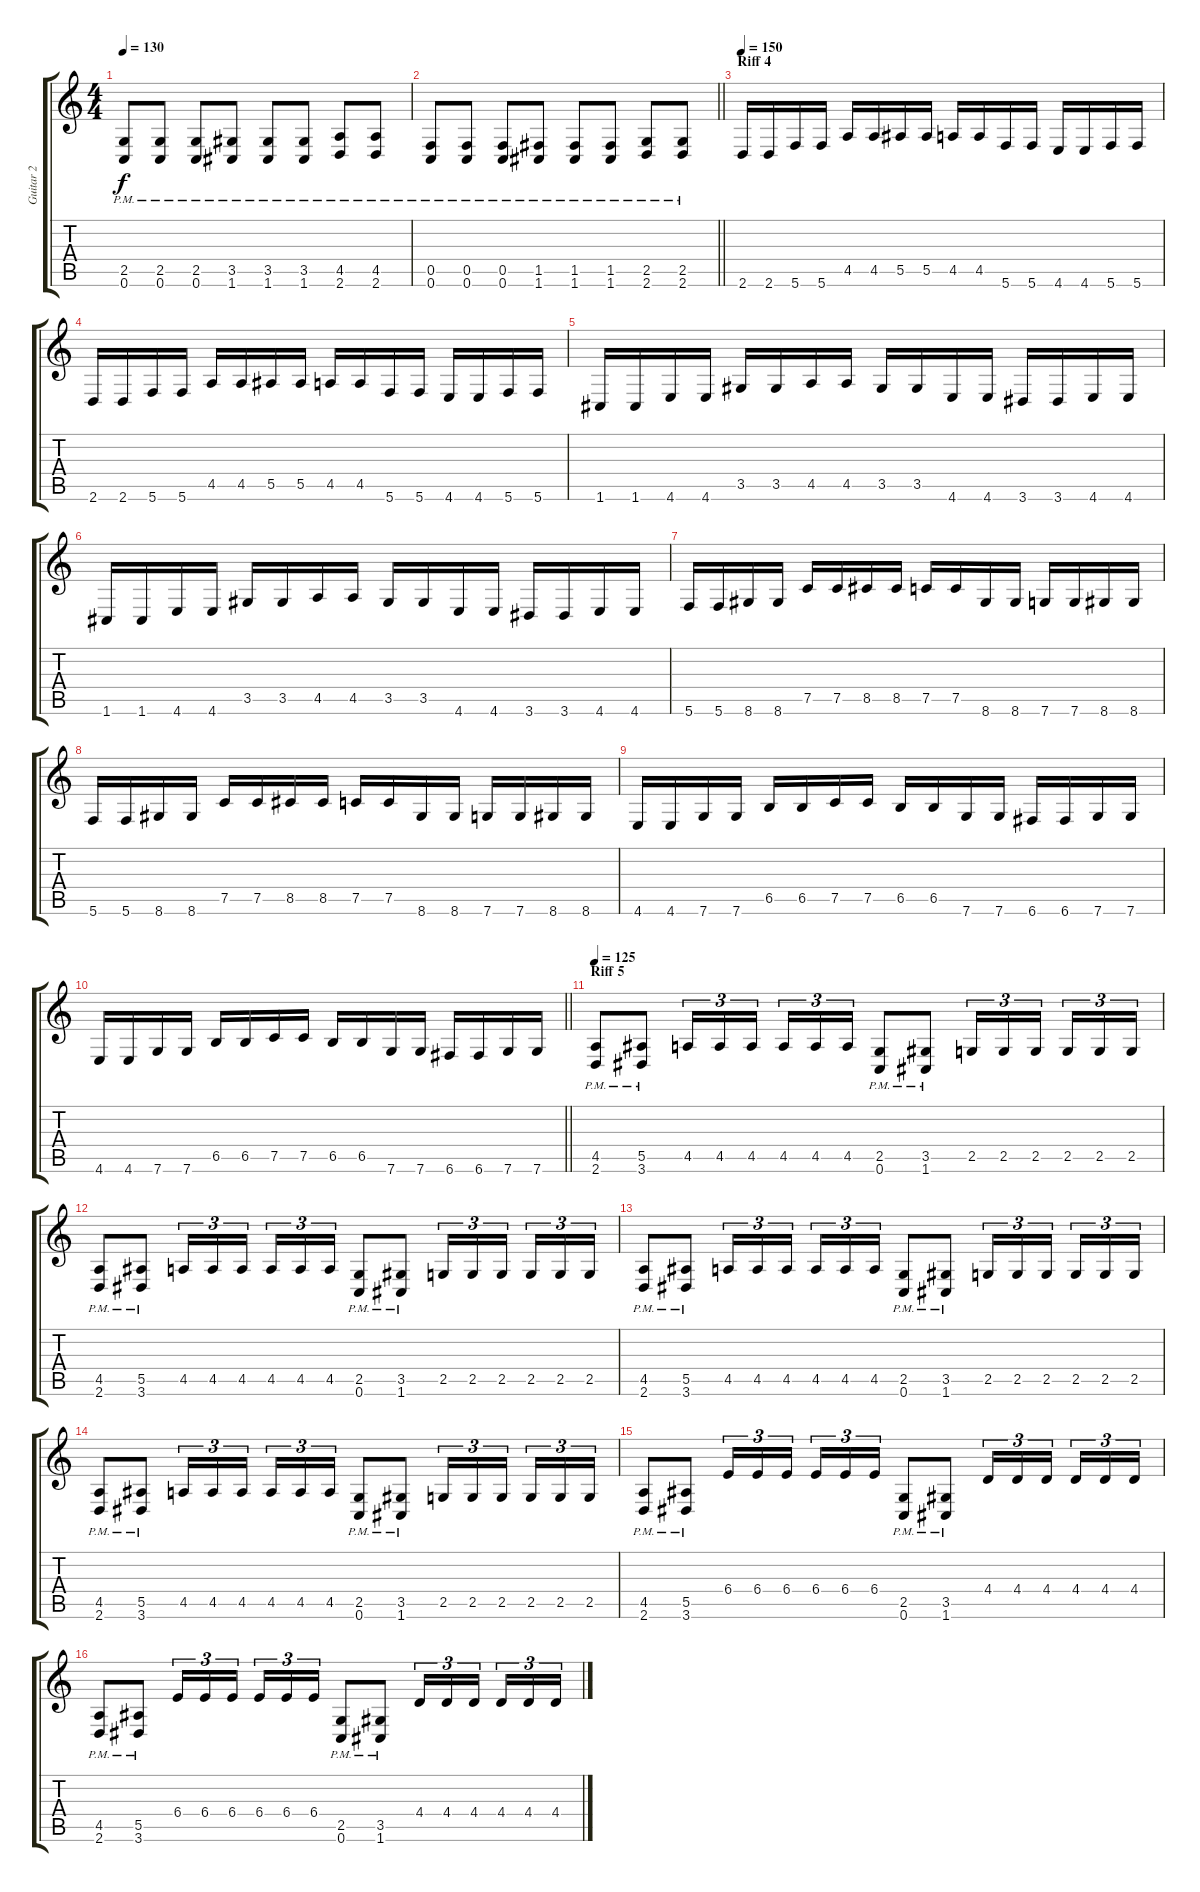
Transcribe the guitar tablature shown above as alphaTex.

\track ("Guitar 2" "Guitar 2") {instrument distortionguitar}
\staff {score tabs}
\tuning (C4 G3 Eb3 Bb2 F2 C2) {hide}
\ts (4 4)
\tempo 130
\clef g2
\ks c
(2.5{pm} 0.6{pm}).8{dy f} (2.5{pm} 0.6{pm}).8 (2.5{pm} 0.6{pm}).8 (3.5{pm} 1.6{pm}).8 (3.5{pm} 1.6{pm}).8 (3.5{pm} 1.6{pm}).8 (4.5{pm} 2.6{pm}).8 (4.5{pm} 2.6{pm}).8 |
\barLineRight lightlight
(0.5{pm} 0.6{pm}).8 (0.5{pm} 0.6{pm}).8 (0.5{pm} 0.6{pm}).8 (1.5{pm} 1.6{pm}).8 (1.5{pm} 1.6{pm}).8 (1.5{pm} 1.6{pm}).8 (2.5{pm} 2.6{pm}).8 (2.5{pm} 2.6{pm}).8 |
\section ("" "Riff 4")
\tempo 150
2.6.16 2.6.16 5.6.16 5.6.16 4.5.16 4.5.16 5.5.16 5.5.16 4.5.16 4.5.16 5.6.16 5.6.16 4.6.16 4.6.16 5.6.16 5.6.16 |
2.6.16 2.6.16 5.6.16 5.6.16 4.5.16 4.5.16 5.5.16 5.5.16 4.5.16 4.5.16 5.6.16 5.6.16 4.6.16 4.6.16 5.6.16 5.6.16 |
1.6.16 1.6.16 4.6.16 4.6.16 3.5.16 3.5.16 4.5.16 4.5.16 3.5.16 3.5.16 4.6.16 4.6.16 3.6.16 3.6.16 4.6.16 4.6.16 |
1.6.16 1.6.16 4.6.16 4.6.16 3.5.16 3.5.16 4.5.16 4.5.16 3.5.16 3.5.16 4.6.16 4.6.16 3.6.16 3.6.16 4.6.16 4.6.16 |
5.6.16 5.6.16 8.6.16 8.6.16 7.5.16 7.5.16 8.5.16 8.5.16 7.5.16 7.5.16 8.6.16 8.6.16 7.6.16 7.6.16 8.6.16 8.6.16 |
5.6.16 5.6.16 8.6.16 8.6.16 7.5.16 7.5.16 8.5.16 8.5.16 7.5.16 7.5.16 8.6.16 8.6.16 7.6.16 7.6.16 8.6.16 8.6.16 |
4.6.16 4.6.16 7.6.16 7.6.16 6.5.16 6.5.16 7.5.16 7.5.16 6.5.16 6.5.16 7.6.16 7.6.16 6.6.16 6.6.16 7.6.16 7.6.16 |
\barLineRight lightlight
4.6.16 4.6.16 7.6.16 7.6.16 6.5.16 6.5.16 7.5.16 7.5.16 6.5.16 6.5.16 7.6.16 7.6.16 6.6.16 6.6.16 7.6.16 7.6.16 |
\section ("" "Riff 5")
\tempo 125
(4.5{pm} 2.6{pm}).8 (5.5{pm} 3.6{pm}).8 4.5.16{tu (3 2)} 4.5.16{tu (3 2)} 4.5.16{tu (3 2) beam splitsecondary} 4.5.16{tu (3 2)} 4.5.16{tu (3 2)} 4.5.16{tu (3 2)} (2.5{pm} 0.6{pm}).8 (3.5{pm} 1.6{pm}).8 2.5.16{tu (3 2)} 2.5.16{tu (3 2)} 2.5.16{tu (3 2) beam splitsecondary} 2.5.16{tu (3 2)} 2.5.16{tu (3 2)} 2.5.16{tu (3 2)} |
(4.5{pm} 2.6{pm}).8 (5.5{pm} 3.6{pm}).8 4.5.16{tu (3 2)} 4.5.16{tu (3 2)} 4.5.16{tu (3 2) beam splitsecondary} 4.5.16{tu (3 2)} 4.5.16{tu (3 2)} 4.5.16{tu (3 2)} (2.5{pm} 0.6{pm}).8 (3.5{pm} 1.6{pm}).8 2.5.16{tu (3 2)} 2.5.16{tu (3 2)} 2.5.16{tu (3 2) beam splitsecondary} 2.5.16{tu (3 2)} 2.5.16{tu (3 2)} 2.5.16{tu (3 2)} |
(4.5{pm} 2.6{pm}).8 (5.5{pm} 3.6{pm}).8 4.5.16{tu (3 2)} 4.5.16{tu (3 2)} 4.5.16{tu (3 2) beam splitsecondary} 4.5.16{tu (3 2)} 4.5.16{tu (3 2)} 4.5.16{tu (3 2)} (2.5{pm} 0.6{pm}).8 (3.5{pm} 1.6{pm}).8 2.5.16{tu (3 2)} 2.5.16{tu (3 2)} 2.5.16{tu (3 2) beam splitsecondary} 2.5.16{tu (3 2)} 2.5.16{tu (3 2)} 2.5.16{tu (3 2)} |
(4.5{pm} 2.6{pm}).8 (5.5{pm} 3.6{pm}).8 4.5.16{tu (3 2)} 4.5.16{tu (3 2)} 4.5.16{tu (3 2) beam splitsecondary} 4.5.16{tu (3 2)} 4.5.16{tu (3 2)} 4.5.16{tu (3 2)} (2.5{pm} 0.6{pm}).8 (3.5{pm} 1.6{pm}).8 2.5.16{tu (3 2)} 2.5.16{tu (3 2)} 2.5.16{tu (3 2) beam splitsecondary} 2.5.16{tu (3 2)} 2.5.16{tu (3 2)} 2.5.16{tu (3 2)} |
(4.5{pm} 2.6{pm}).8 (5.5{pm} 3.6{pm}).8 6.4.16{tu (3 2)} 6.4.16{tu (3 2)} 6.4.16{tu (3 2) beam splitsecondary} 6.4.16{tu (3 2)} 6.4.16{tu (3 2)} 6.4.16{tu (3 2)} (2.5{pm} 0.6{pm}).8 (3.5{pm} 1.6{pm}).8 4.4.16{tu (3 2)} 4.4.16{tu (3 2)} 4.4.16{tu (3 2) beam splitsecondary} 4.4.16{tu (3 2)} 4.4.16{tu (3 2)} 4.4.16{tu (3 2)} |
(4.5{pm} 2.6{pm}).8 (5.5{pm} 3.6{pm}).8 6.4.16{tu (3 2)} 6.4.16{tu (3 2)} 6.4.16{tu (3 2) beam splitsecondary} 6.4.16{tu (3 2)} 6.4.16{tu (3 2)} 6.4.16{tu (3 2)} (2.5{pm} 0.6{pm}).8 (3.5{pm} 1.6{pm}).8 4.4.16{tu (3 2)} 4.4.16{tu (3 2)} 4.4.16{tu (3 2) beam splitsecondary} 4.4.16{tu (3 2)} 4.4.16{tu (3 2)} 4.4.16{tu (3 2)}
